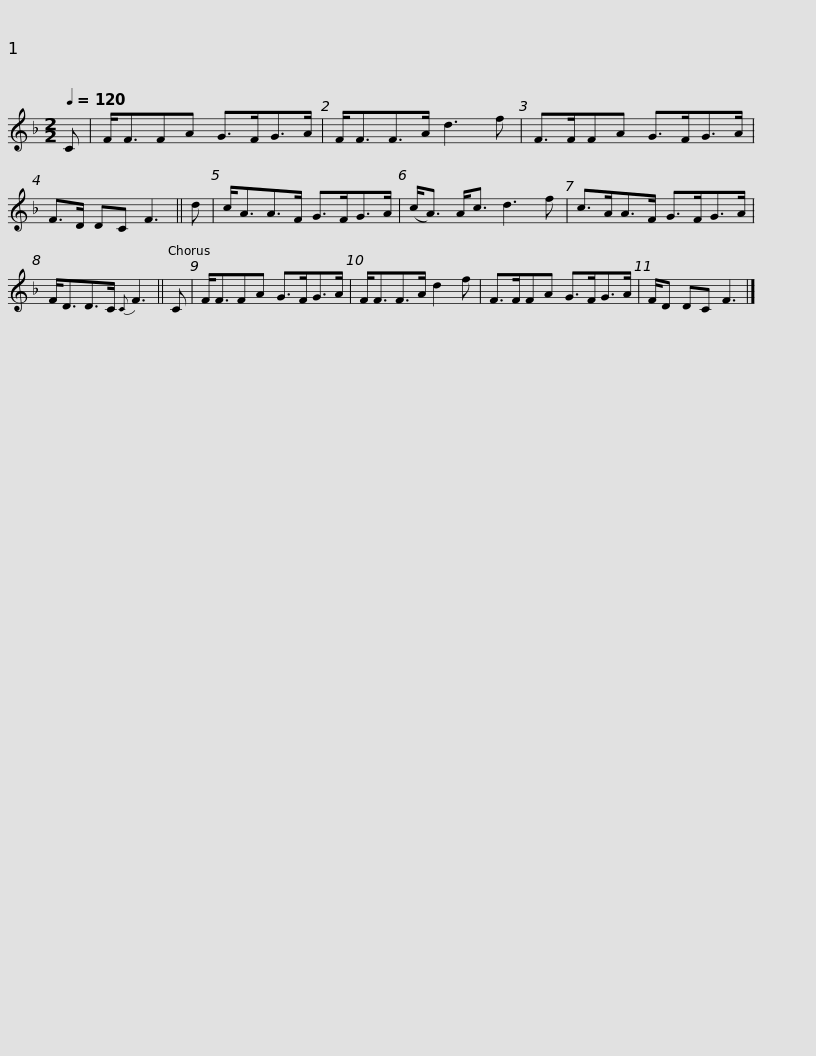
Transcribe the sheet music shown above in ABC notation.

X:1
L:1/8
Q:1/4=120
M:2/2
I:linebreak $
K:F
V:1 treble
V:1
 C | F<FFA G>FG>A | F<FF>A d3 f | F>FFA G>FG>A | F>D DC F3 || %5
 d |$ c<AA>F G>FG>A | (c<A) A<c d3 f | c>AA>F G>FG>A | F<DD>C{C} F3 || %10
 C | F<FFA G>FG>A |$ F<FF>A d2 f | F>FFA G>FG>A | F/D DC F3 |] %15
